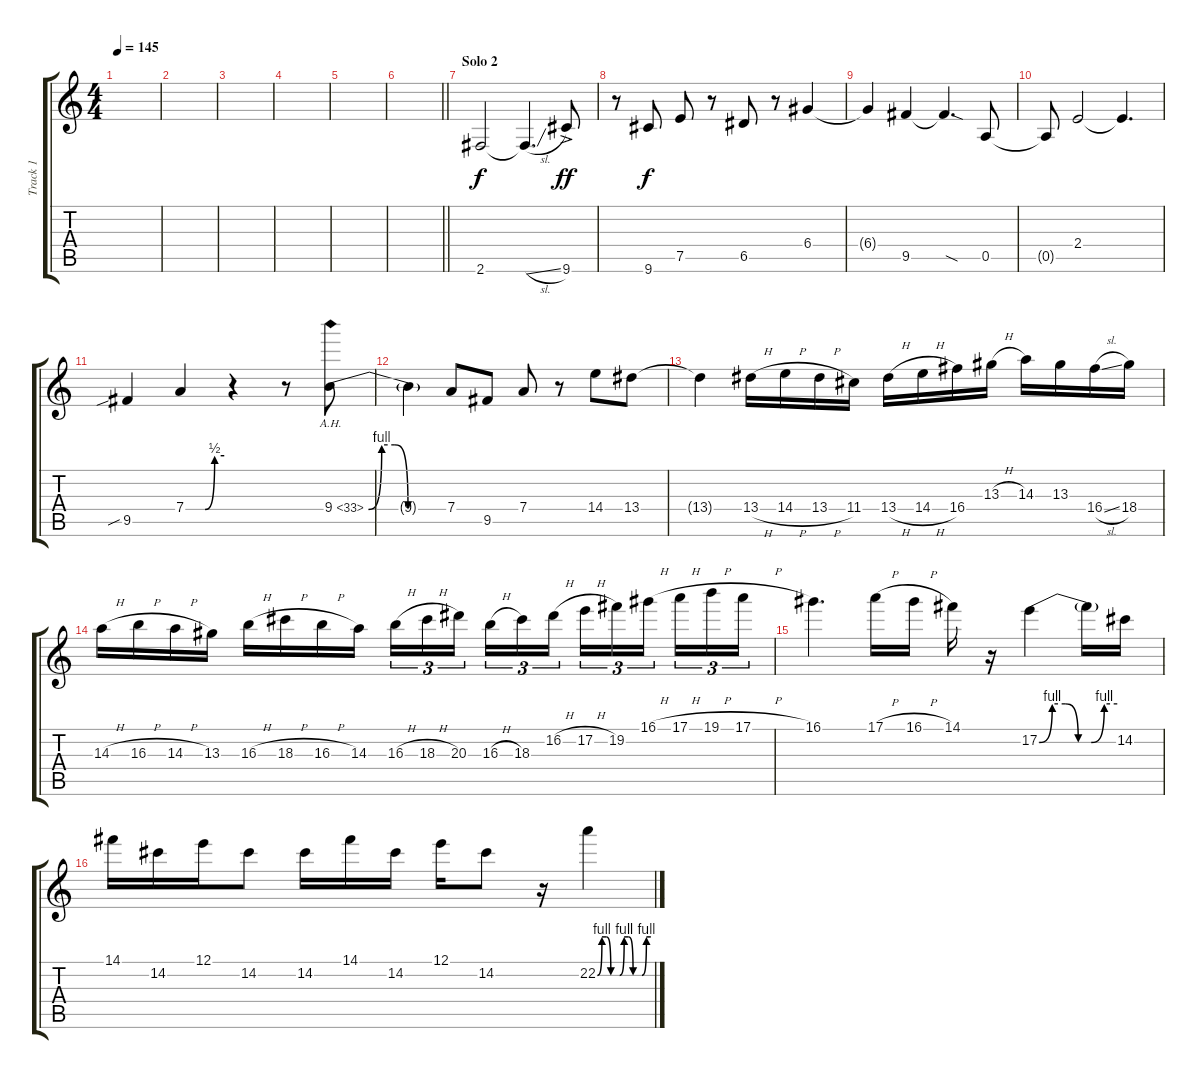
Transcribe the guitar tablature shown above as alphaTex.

\track ("Track 1" "Track 1") {instrument distortionguitar}
\staff {score tabs}
\tuning (E4 B3 G3 D3 A2 E2) {hide}
\ts (4 4)
\tempo 145
\clef g2
\ks c
|
|
|
|
|
\barLineRight lightlight
|
\section ("" "Solo 2")
2.6.2 2.6{sl t}.4{d} 9.6{ac}.8{dy ff} |
r.8 9.6.8{dy f} 7.5.8 r.8 6.5.8 r.8 6.4.4 |
6.4{t}.4 9.5.4 9.5{sod t}.4{d} 0.5.8 |
0.5{t}.8 2.4.2 2.4{t}.4{d} |
9.5{sib}.4 7.4{be (custom 0 0 30 0 45 2 60 2)}.4 r.4 r.8 9.4{be (custom 0 0 10 4 20 4 30 0 60 0) ah 24}.8 |
9.4{t}.4 7.4.8 9.5.8 7.4.8 r.8 14.4.8 13.4.8 |
13.4{t}.4 13.4{h}.16 14.4{h}.16 13.4{h}.16 11.4.16 13.4{h}.16 14.4{h}.16 16.4.16 13.3{h}.16 14.3.16 13.3.16 16.4{sl}.16 18.4.16 |
14.3{h}.16 16.3{h}.16 14.3{h}.16 13.3.16 16.3{h}.16 18.3{h}.16 16.3{h}.16 14.3.16 16.3{h}.16{tu (3 2)} 18.3{h}.16{tu (3 2)} 20.3.16{tu (3 2) beam splitsecondary} 16.3{h}.16{tu (3 2)} 18.3.16{tu (3 2)} 16.2{h}.16{tu (3 2)} 17.2{h}.16{tu (3 2)} 19.2.16{tu (3 2)} 16.1{h}.16{tu (3 2) beam splitsecondary} 17.1{h}.16{tu (3 2)} 19.1{h}.16{tu (3 2)} 17.1{h}.16{tu (3 2)} |
16.1.4{d} 17.1{h}.16 16.1{h}.16 14.1.16 r.16 17.2{be (custom 0 0 10 4 20 4 30 0 40 0 50 4 60 4)}.4 17.2{t}.16 14.2.16 |
14.1.16 14.2.16 12.1.16 14.2.8 14.2.16 14.1.16 14.2.16 12.1.16 14.2.8 r.16 22.2{be (custom 0 0 5 4 10 4 15 0 25 0 30 4 35 4 40 0 50 0 55 4 60 4)}.4
